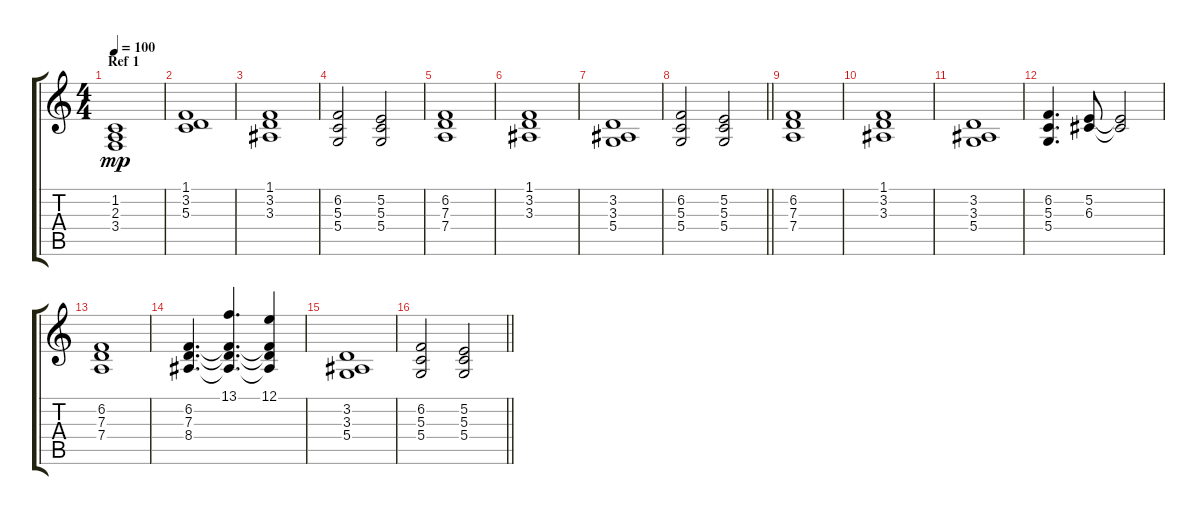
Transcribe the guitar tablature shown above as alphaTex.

\track "" {instrument pad2warm}
\staff {score tabs}
\tuning (E4 B3 G3 D3 A2 E2) {hide}
\ts (4 4)
\section ("" "Ref 1")
\tempo 100
\clef g2
\ks c
(1.2 2.3 3.4).1{dy mp} |
(1.1 3.2 5.3).1 |
(1.1 3.2 3.3).1 |
(6.2 5.3 5.4).2 (5.2 5.3 5.4).2 |
(6.2 7.3 7.4).1 |
(1.1 3.2 3.3).1 |
(3.2 3.3 5.4).1 |
\barLineRight lightlight
(6.2 5.3 5.4).2 (5.2 5.3 5.4).2 |
(6.2 7.3 7.4).1 |
(1.1 3.2 3.3).1 |
(3.2 3.3 5.4).1 |
(6.2 5.3 5.4).4{d} (5.2 6.3).8 (5.2{t} 6.3{t}).2 |
(6.2 7.3 7.4).1 |
(6.2 7.3 8.4).4{d} (13.1 6.2{t} 7.3{t} 8.4{t}).4{d} (12.1 6.2{t} 7.3{t} 8.4{t}).4 |
(3.2 3.3 5.4).1 |
\barLineRight lightlight
(6.2 5.3 5.4).2 (5.2 5.3 5.4).2
